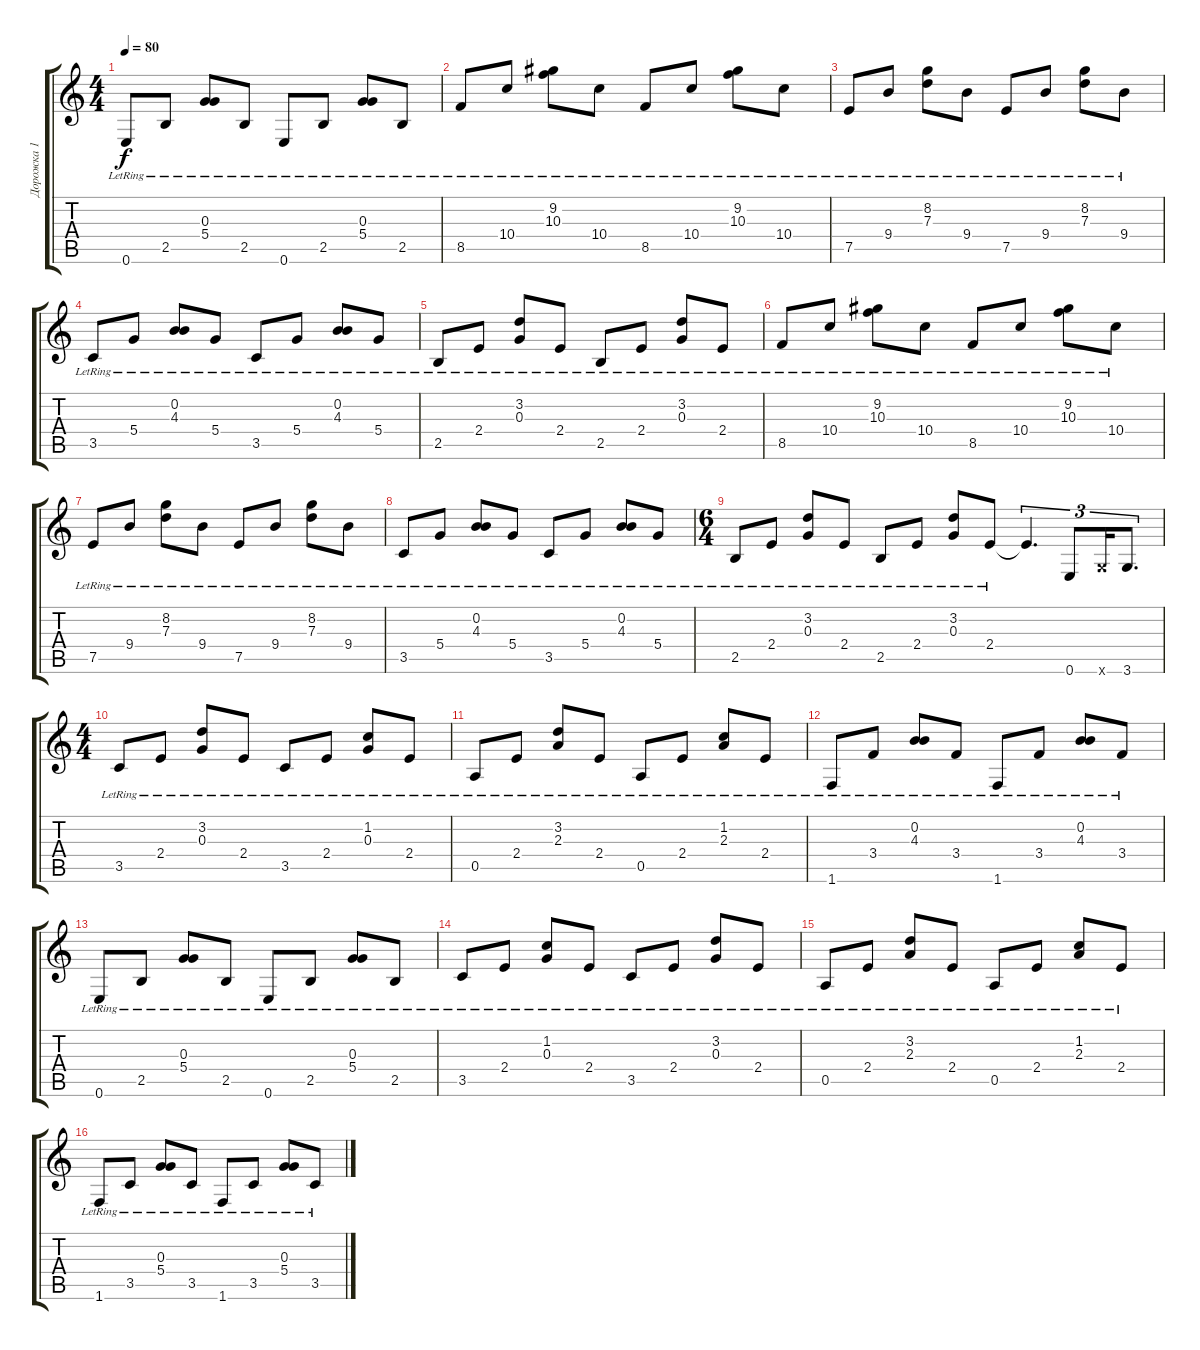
\track ("Дорожка 1" "Дорожка 1") {instrument acousticguitarsteel}
\staff {score tabs}
\tuning (E4 B3 G3 D3 A2 E2) {hide}
\ts (4 4)
\tempo 80
\clef g2
\ks c
0.6{lr}.8{dy f} 2.5{lr}.8 (0.3{lr} 5.4{lr}).8 2.5{lr}.8 0.6{lr}.8 2.5{lr}.8 (0.3{lr} 5.4{lr}).8 2.5{lr}.8 |
8.5{lr}.8 10.4{lr}.8 (9.2{lr} 10.3{lr}).8 10.4{lr}.8 8.5{lr}.8 10.4{lr}.8 (9.2{lr} 10.3{lr}).8 10.4{lr}.8 |
7.5{lr}.8 9.4{lr}.8 (8.2{lr} 7.3{lr}).8 9.4{lr}.8 7.5{lr}.8 9.4{lr}.8 (8.2{lr} 7.3{lr}).8 9.4{lr}.8 |
3.5{lr}.8 5.4{lr}.8 (0.2{lr} 4.3{lr}).8 5.4{lr}.8 3.5{lr}.8 5.4{lr}.8 (0.2{lr} 4.3{lr}).8 5.4{lr}.8 |
2.5{lr}.8 2.4{lr}.8 (3.2{lr} 0.3{lr}).8 2.4{lr}.8 2.5{lr}.8 2.4{lr}.8 (3.2{lr} 0.3{lr}).8 2.4{lr}.8 |
8.5{lr}.8 10.4{lr}.8 (9.2{lr} 10.3{lr}).8 10.4{lr}.8 8.5{lr}.8 10.4{lr}.8 (9.2{lr} 10.3{lr}).8 10.4{lr}.8 |
7.5{lr}.8 9.4{lr}.8 (8.2{lr} 7.3{lr}).8 9.4{lr}.8 7.5{lr}.8 9.4{lr}.8 (8.2{lr} 7.3{lr}).8 9.4{lr}.8 |
3.5{lr}.8 5.4{lr}.8 (0.2{lr} 4.3{lr}).8 5.4{lr}.8 3.5{lr}.8 5.4{lr}.8 (0.2{lr} 4.3{lr}).8 5.4{lr}.8 |
\ts (6 4)
2.5{lr}.8 2.4{lr}.8 (3.2{lr} 0.3{lr}).8 2.4{lr}.8 2.5{lr}.8 2.4{lr}.8 (3.2{lr} 0.3{lr}).8 2.4{lr}.8 2.4{t}.4{d tu (3 2)} 0.6.8{tu (3 2)} 3.6{x}.16{tu (3 2)} 3.6.8{d tu (3 2)} |
\ts (4 4)
3.5{lr}.8 2.4{lr}.8 (3.2{lr} 0.3{lr}).8 2.4{lr}.8 3.5{lr}.8 2.4{lr}.8 (1.2{lr} 0.3{lr}).8 2.4{lr}.8 |
0.5{lr}.8 2.4{lr}.8 (3.2{lr} 2.3{lr}).8 2.4{lr}.8 0.5{lr}.8 2.4{lr}.8 (1.2{lr} 2.3{lr}).8 2.4{lr}.8 |
1.6{lr}.8 3.4{lr}.8 (0.2{lr} 4.3{lr}).8 3.4{lr}.8 1.6{lr}.8 3.4{lr}.8 (0.2{lr} 4.3{lr}).8 3.4{lr}.8 |
0.6{lr}.8 2.5{lr}.8 (0.3{lr} 5.4{lr}).8 2.5{lr}.8 0.6{lr}.8 2.5{lr}.8 (0.3{lr} 5.4{lr}).8 2.5{lr}.8 |
3.5{lr}.8 2.4{lr}.8 (1.2{lr} 0.3{lr}).8 2.4{lr}.8 3.5{lr}.8 2.4{lr}.8 (3.2{lr} 0.3{lr}).8 2.4{lr}.8 |
0.5{lr}.8 2.4{lr}.8 (3.2{lr} 2.3{lr}).8 2.4{lr}.8 0.5{lr}.8 2.4{lr}.8 (1.2{lr} 2.3{lr}).8 2.4{lr}.8 |
1.6{lr}.8 3.5{lr}.8 (0.3{lr} 5.4{lr}).8 3.5{lr}.8 1.6{lr}.8 3.5{lr}.8 (0.3{lr} 5.4{lr}).8 3.5{lr}.8
